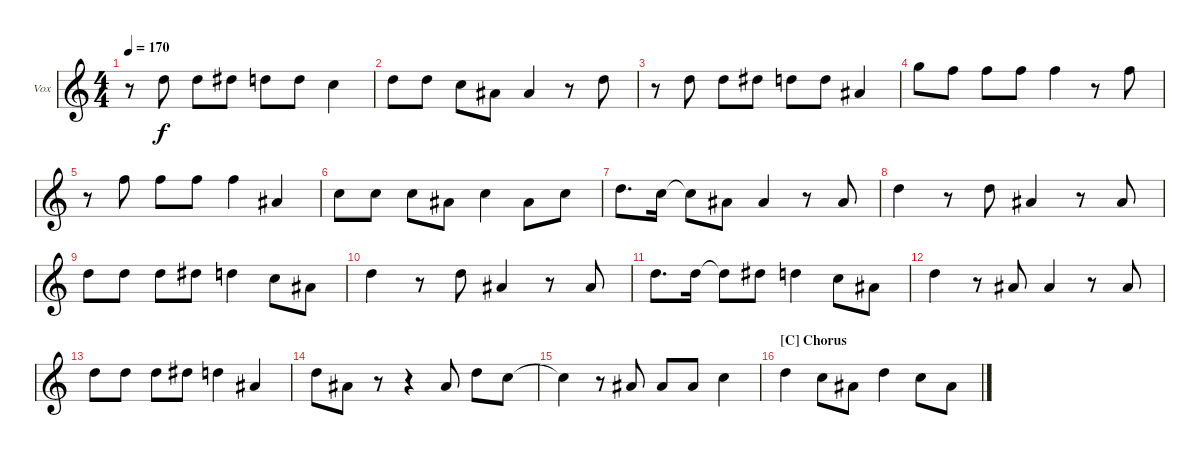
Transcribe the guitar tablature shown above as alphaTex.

\defaultSystemsLayout 4
\bracketExtendMode groupsimilarinstruments
\firstSystemTrackNameOrientation horizontal
\otherSystemsTrackNameOrientation horizontal
\track ("Brian Fallon - Vox" "Vox") {instrument electricguitarclean}
\staff {score}
\tuning (D4 A3 F3 C3 G2 D2)
\ts (4 4)
\tempo 170
\clef g2
\ks c
r.8{dy f} 9.3.8 9.3.8 10.3.8 9.3.8 9.3.8 7.3.4 |
9.3.8 9.3.8 7.3.8 5.3.8 5.3.4 r.8 9.3.8 |
r.8 9.3.8 9.3.8 10.3.8 9.3.8 9.3.8 5.3.4 |
14.3.8 12.3.8 12.3.8 12.3.8 12.3.4 r.8 12.3.8 |
r.8 12.3.8 12.3.8 12.3.8 12.3.4 5.3.4 |
7.3.8 7.3.8 7.3.8 5.3.8 7.3.4 5.3.8 7.3.8 |
9.3.8{d} 7.3.16 7.3{t}.8 5.3.8 5.3.4 r.8 5.3.8 |
9.3.4 r.8 9.3.8 5.3.4 r.8 5.3.8 |
9.3.8 9.3.8 9.3.8 10.3.8 9.3.4 7.3.8 5.3.8 |
9.3.4 r.8 9.3.8 5.3.4 r.8 5.3.8 |
9.3.8{d} 9.3.16 9.3{t}.8 10.3.8 9.3.4 7.3.8 5.3.8 |
9.3.4 r.8 5.3.8 5.3.4 r.8 5.3.8 |
9.3.8 9.3.8 9.3.8 10.3.8 9.3.4 5.3.4 |
9.3.8 5.3.8 r.8 r.4 5.3.8 9.3.8 7.3.8 |
7.3{t}.4 r.8 5.3.8 5.3.8 5.3.8 7.3.4 |
\section ("C" "Chorus")
9.3.4 7.3.8 5.3.8 9.3.4 7.3.8 5.3.8
